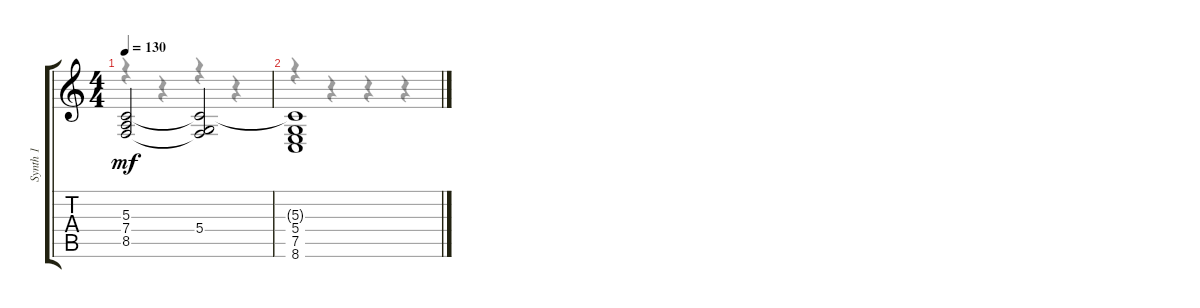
\track ("Synth 1" "Synth 1") {instrument pad8sweep}
\staff {score tabs}
\tuning (E4 B3 G3 D3 A2 E2) {hide}
\voice
\ts (4 4)
\tempo 130
\clef g2
\ks c
(5.3 7.4 8.5).2{dy mf} (5.3{t} 5.4 8.5{t}).2 |
(5.3{t} 5.4 7.5 8.6).1
\voice
\clef g2
\ottava regular
\simile none
\ks c
r.4{dy f} r.4 r.4 r.4 |
r.4 r.4 r.4 r.4
